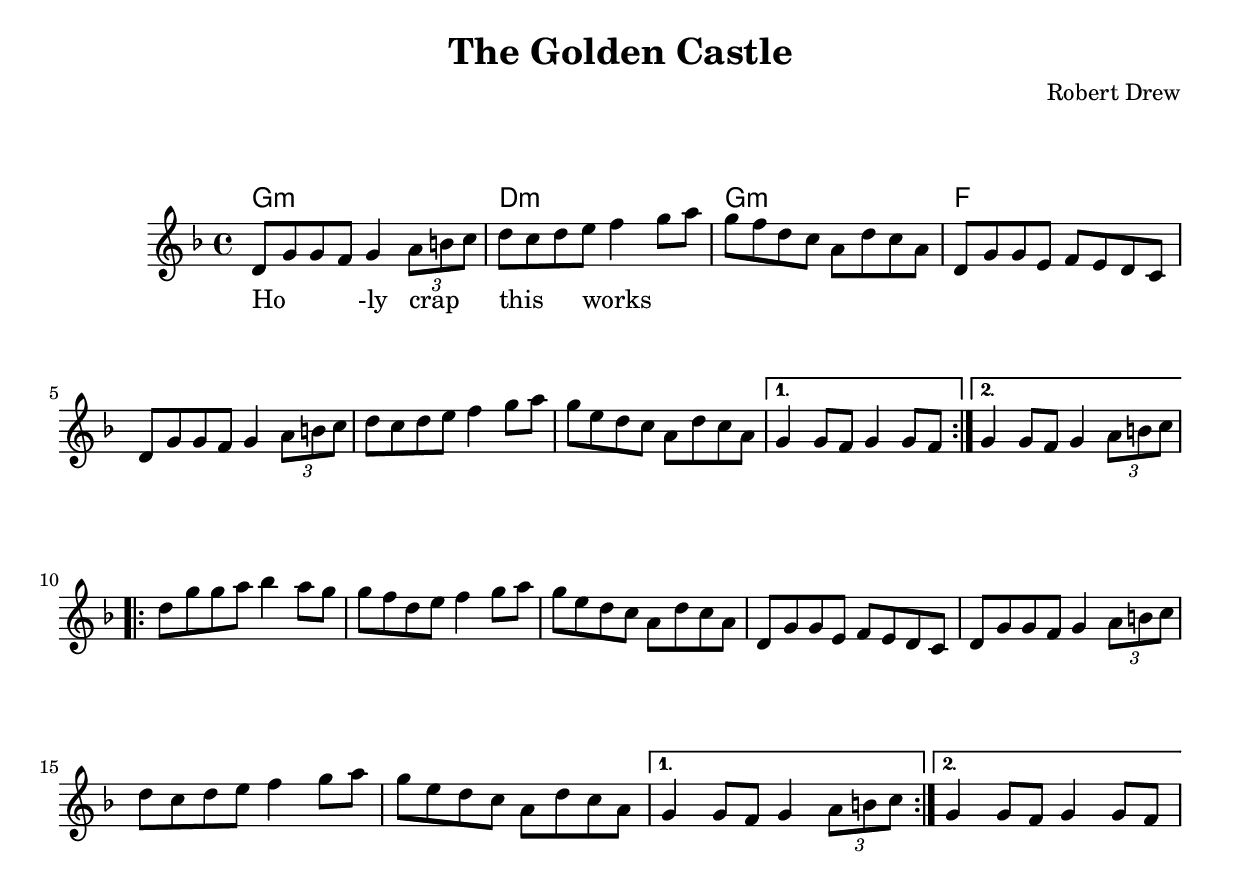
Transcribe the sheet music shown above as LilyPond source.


\version "2.18.2"
\header {
  title = "The Golden Castle"
  composer = "Robert Drew"
}


\paper {

  markup-system-spacing #'basic-distance = #20
  system-system-spacing #'basic-distance = #18
}

melody = \relative c' {
  \clef treble
  \key g \dorian
  \time 4/4

  \repeat volta 2 {

    d8[g g f] g4  \tuplet 3/2 {a8[b c]} |  % 1
    d8[c d e] f4 g8[a] |                   % 2
    g8[f d c] a8[d c a] |                  % 3
    d,8[g g e] f8[e d c] |                 % 4
    d8[g g f] g4  \tuplet 3/2 {a8[b c]}  | % 5
    d8[c d e] f4 g8[a] |                   % 6
    g8[e d c] a8[d c a] |                  % 7
  }
  \alternative {
    {g4 g8 [f] g4 g8 [f] }                 % 8a
    {g4 g8 [f] g4 \tuplet 3/2 {a8[b c]} }  % 8b

  }
  %====================
  \repeat volta 2 {

    d8[ g g a ] bes4 a8[g] |                  % 1
    g8[f d e] f4 g8 [a] |                     % 2
    g8[e d c] a8[d c a] |                     % 3
    d,8[g g e] f8[e d c] |                    % 4
    d8[g g f] g4  \tuplet 3/2 {a8[b c]}  |    % 5
    d8[c d e] f4 g8[a] |                      % 6
    g8[e d c] a8[d c a] |}                    % 7
    \alternative {                                
      {g4 g8 [f] g4 \tuplet 3/2 {a8[b c]} }   % 8a    
      {g4 g8 [f] g4 g8 [f] }                  % 8b
                                              

    }
  }

  text = \lyricmode {
    Ho -ly crap this works

  }

  harmonies = \chordmode {

    g1:m |%1
    d1:m |%2
    g1:m |%3
    f1    %4
          %5
          %6
          %7
             
          %8a
          %8b


  }

  \score {
    <<
      \new ChordNames {
        \set chordChanges = ##t
        \harmonies
      }
      \new Voice = "one" { \autoBeamOff \melody }
      \new Lyrics \lyricsto "one" \text
    >>
    \layout { }
    \midi { }
  }
